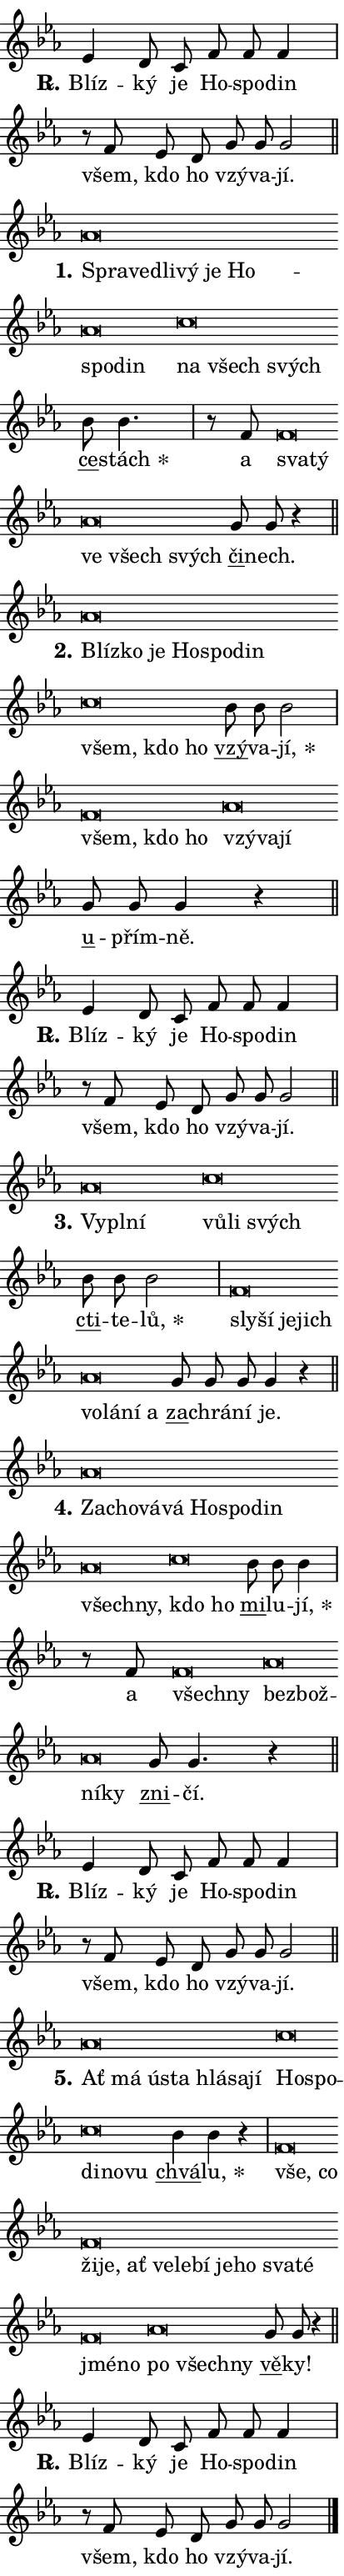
\version "2.24.0"
\header { tagline = "" }
\paper {
  indent = 0\cm
  top-margin = 0\cm
  right-margin = 0.13\cm % to fit lyric hyphens
  bottom-margin = 0\cm
  left-margin = 0\cm
  paper-width = 7\cm
  page-breaking = #ly:one-page-breaking
  system-system-spacing.basic-distance = #11
  score-system-spacing.basic-distance = #11
  ragged-last = ##f
}


%% Author: Thomas Morley
%% https://lists.gnu.org/archive/html/lilypond-user/2020-05/msg00002.html
#(define (line-position grob)
"Returns position of @var[grob} in current system:
   @code{'start}, if at first time-step
   @code{'end}, if at last time-step
   @code{'middle} otherwise
"
  (let* ((col (ly:item-get-column grob))
         (ln (ly:grob-object col 'left-neighbor))
         (rn (ly:grob-object col 'right-neighbor))
         (col-to-check-left (if (ly:grob? ln) ln col))
         (col-to-check-right (if (ly:grob? rn) rn col))
         (break-dir-left
           (and
             (ly:grob-property col-to-check-left 'non-musical #f)
             (ly:item-break-dir col-to-check-left)))
         (break-dir-right
           (and
             (ly:grob-property col-to-check-right 'non-musical #f)
             (ly:item-break-dir col-to-check-right))))
        (cond ((eqv? 1 break-dir-left) 'start)
              ((eqv? -1 break-dir-right) 'end)
              (else 'middle))))

#(define (tranparent-at-line-position vctor)
  (lambda (grob)
  "Relying on @code{line-position} select the relevant enry from @var{vctor}.
Used to determine transparency,"
    (case (line-position grob)
      ((end) (not (vector-ref vctor 0)))
      ((middle) (not (vector-ref vctor 1)))
      ((start) (not (vector-ref vctor 2))))))

noteHeadBreakVisibility =
#(define-music-function (break-visibility)(vector?)
"Makes @code{NoteHead}s transparent relying on @var{break-visibility}"
#{
  \override NoteHead.transparent =
    #(tranparent-at-line-position break-visibility)
#})

#(define delete-ledgers-for-transparent-note-heads
  (lambda (grob)
    "Reads whether a @code{NoteHead} is transparent.
If so this @code{NoteHead} is removed from @code{'note-heads} from
@var{grob}, which is supposed to be @code{LedgerLineSpanner}.
As a result ledgers are not printed for this @code{NoteHead}"
    (let* ((nhds-array (ly:grob-object grob 'note-heads))
           (nhds-list
             (if (ly:grob-array? nhds-array)
                 (ly:grob-array->list nhds-array)
                 '()))
           ;; Relies on the transparent-property being done before
           ;; Staff.LedgerLineSpanner.after-line-breaking is executed.
           ;; This is fragile ...
           (to-keep
             (remove
               (lambda (nhd)
                 (ly:grob-property nhd 'transparent #f))
               nhds-list)))
      ;; TODO find a better method to iterate over grob-arrays, similiar
      ;; to filter/remove etc for lists
      ;; For now rebuilt from scratch
      (set! (ly:grob-object grob 'note-heads)  '())
      (for-each
        (lambda (nhd)
          (ly:pointer-group-interface::add-grob grob 'note-heads nhd))
        to-keep))))

squashNotes = {
  \override NoteHead.X-extent = #'(-0.2 . 0.2)
  \override NoteHead.Y-extent = #'(-0.75 . 0)
  \override NoteHead.stencil =
    #(lambda (grob)
       (let ((pos (ly:grob-property grob 'staff-position)))
         (begin
           (if (< pos -7) (display "ERROR: Lower brevis then expected\n") (display ""))
           (if (<= pos -6) ly:text-interface::print ly:note-head::print))))
}
unSquashNotes = {
  \revert NoteHead.X-extent
  \revert NoteHead.Y-extent
  \revert NoteHead.stencil
}

hideNotes = \noteHeadBreakVisibility #begin-of-line-visible
unHideNotes = \noteHeadBreakVisibility #all-visible

% work-around for resetting accidentals
% https://lilypond.org/doc/v2.23/Documentation/notation/displaying-rhythms#unmetered-music
cadenzaMeasure = {
  \cadenzaOff
  \partial 1024 s1024
  \cadenzaOn
}

#(define-markup-command (accent layout props text) (markup?)
  "Underline accented syllable"
  (interpret-markup layout props
    #{\markup \override #'(offset . 4.3) \underline { #text }#}))

responsum = \markup \concat {
  "R" \hspace #-1.05 \path #0.1 #'((moveto 0 0.07) (lineto 0.9 0.8)) \hspace #0.05 "."
}

spaceSize = #0.6828661417322834 % exact space size for TeX Gyre Schola

\layout {
  \context {
    \Staff
    \remove "Time_signature_engraver"
    \override LedgerLineSpanner.after-line-breaking = #delete-ledgers-for-transparent-note-heads
  }
  \context {
    \Lyrics {
      \override LyricSpace.minimum-distance = \spaceSize
      \override LyricText.font-name = #"TeX Gyre Schola"
      \override LyricText.font-size = 1
      \override StanzaNumber.font-name = #"TeX Gyre Schola Bold"
      \override StanzaNumber.font-size = 1
    }
  }
  \context {
    \Score 
    \override NoteHead.text =
      #(lambda (grob) 
        (let ((pos (ly:grob-property grob 'staff-position)))
          #{\markup {
            \combine
              \halign #-0.55 \raise #(if (= pos -6) 0 0.5) \override #'(thickness . 2) \draw-line #'(3.2 . 0)
              \musicglyph "noteheads.sM1"
          }#}))
  }
}

% magnetic-lyrics.ily
%
%   written by
%     Jean Abou Samra <jean@abou-samra.fr>
%     Werner Lemberg <wl@gnu.org>
%
%   adapted by
%     Jiri Hon <jiri.hon@gmail.com>
%
% Version 2022-Apr-15

% https://www.mail-archive.com/lilypond-user@gnu.org/msg149350.html

#(define (Left_hyphen_pointer_engraver context)
   "Collect syllable-hyphen-syllable occurrences in lyrics and store
them in properties.  This engraver only looks to the left.  For
example, if the lyrics input is @code{foo -- bar}, it does the
following.

@itemize @bullet
@item
Set the @code{text} property of the @code{LyricHyphen} grob between
@q{foo} and @q{bar} to @code{foo}.

@item
Set the @code{left-hyphen} property of the @code{LyricText} grob with
text @q{foo} to the @code{LyricHyphen} grob between @q{foo} and
@q{bar}.
@end itemize

Use this auxiliary engraver in combination with the
@code{lyric-@/text::@/apply-@/magnetic-@/offset!} hook."
   (let ((hyphen #f)
         (text #f))
     (make-engraver
      (acknowledgers
       ((lyric-syllable-interface engraver grob source-engraver)
        (set! text grob)))
      (end-acknowledgers
       ((lyric-hyphen-interface engraver grob source-engraver)
        ;(when (not (grob::has-interface grob 'lyric-space-interface))
          (set! hyphen grob)));)
      ((stop-translation-timestep engraver)
       (when (and text hyphen)
         (ly:grob-set-object! text 'left-hyphen hyphen))
       (set! text #f)
       (set! hyphen #f)))))

#(define (lyric-text::apply-magnetic-offset! grob)
   "If the space between two syllables is less than the value in
property @code{LyricText@/.details@/.squash-threshold}, move the right
syllable to the left so that it gets concatenated with the left
syllable.

Use this function as a hook for
@code{LyricText@/.after-@/line-@/breaking} if the
@code{Left_@/hyphen_@/pointer_@/engraver} is active."
   (let ((hyphen (ly:grob-object grob 'left-hyphen #f)))
     (when hyphen
       (let ((left-text (ly:spanner-bound hyphen LEFT)))
         (when (grob::has-interface left-text 'lyric-syllable-interface)
           (let* ((common (ly:grob-common-refpoint grob left-text X))
                  (this-x-ext (ly:grob-extent grob common X))
                  (left-x-ext
                   (begin
                     ;; Trigger magnetism for left-text.
                     (ly:grob-property left-text 'after-line-breaking)
                     (ly:grob-extent left-text common X)))
                  ;; `delta` is the gap width between two syllables.
                  (delta (- (interval-start this-x-ext)
                            (interval-end left-x-ext)))
                  (details (ly:grob-property grob 'details))
                  (threshold (assoc-get 'squash-threshold details 0.2)))
             (when (< delta threshold)
               (let* (;; We have to manipulate the input text so that
                      ;; ligatures crossing syllable boundaries are not
                      ;; disabled.  For languages based on the Latin
                      ;; script this is essentially a beautification.
                      ;; However, for non-Western scripts it can be a
                      ;; necessity.
                      (lt (ly:grob-property left-text 'text))
                      (rt (ly:grob-property grob 'text))
                      (is-space (grob::has-interface hyphen 'lyric-space-interface))
                      (space (if is-space " " ""))
                      (extra-delta (if is-space spaceSize 0))
                      ;; Append new syllable.
                      (ltrt-space (if (and (string? lt) (string? rt))
                                (string-append lt space rt)
                                (make-concat-markup (list lt space rt))))
                      ;; Right-align `ltrt` to the right side.
                      (ltrt-space-markup (grob-interpret-markup
                               grob
                               (make-translate-markup
                                (cons (interval-length this-x-ext) 0)
                                (make-right-align-markup ltrt-space)))))
                 (begin
                   ;; Don't print `left-text`.
                   (ly:grob-set-property! left-text 'stencil #f)
                   ;; Set text and stencil (which holds all collected
                   ;; syllables so far) and shift it to the left.
                   (ly:grob-set-property! grob 'text ltrt-space)
                   (ly:grob-set-property! grob 'stencil ltrt-space-markup)
                   (ly:grob-translate-axis! grob (- (- delta extra-delta)) X))))))))))


#(define (lyric-hyphen::displace-bounds-first grob)
   ;; Make very sure this callback isn't triggered too early.
   (let ((left (ly:spanner-bound grob LEFT))
         (right (ly:spanner-bound grob RIGHT)))
     (ly:grob-property left 'after-line-breaking)
     (ly:grob-property right 'after-line-breaking)
     (ly:lyric-hyphen::print grob)))

squashThreshold = #0.4

\layout {
  \context {
    \Lyrics
    \consists #Left_hyphen_pointer_engraver
    \override LyricText.after-line-breaking =
      #lyric-text::apply-magnetic-offset!
    \override LyricHyphen.stencil = #lyric-hyphen::displace-bounds-first
    \override LyricText.details.squash-threshold = \squashThreshold
    \override LyricHyphen.minimum-distance = 0
    \override LyricHyphen.minimum-length = \squashThreshold
  }
}

squashText = \override LyricText.details.squash-threshold = 9999
unSquashText = \override LyricText.details.squash-threshold = \squashThreshold

leftText = \override LyricText.self-alignment-X = #LEFT
unLeftText = \revert LyricText.self-alignment-X

starOffset = #(lambda (grob) 
                (let ((x_offset (ly:self-alignment-interface::aligned-on-x-parent grob)))
                  (if (= x_offset 0) 0 (+ x_offset 1.2))))

star = #(define-music-function (syllable)(string?)
"Append star separator at the end of a syllable"
#{
  \once \override LyricText.X-offset = #starOffset
  \lyricmode { \markup {
    #syllable
    \override #'((font-name . "TeX Gyre Schola Bold")) \hspace #0.2 \lower #0.65 \larger "*"
  } }
#})

starAccent = #(define-music-function (syllable)(string?)
"Append star separator at the end of a syllable and make accent"
#{
  \once \override LyricText.X-offset = #starOffset
  \lyricmode { \markup {
    \accent #syllable
    \override #'((font-name . "TeX Gyre Schola Bold")) \hspace #0.2 \lower #0.65 \larger "*"
  } }
#})

breath = #(define-music-function (syllable)(string?)
"Append breathing indicator at the end of a syllable"
#{
  \lyricmode { \markup { #syllable "+" } }
#})

optionalBreath = #(define-music-function (syllable)(string?)
"Append optional breathing indicator at the end of a syllable"
#{
  \lyricmode { \markup { #syllable "(+)" } }
#})


\score {
    <<
        \new Voice = "melody" { \cadenzaOn \key es \major \relative { es'4 d8 c f f f4 \cadenzaMeasure \bar "|" r8 f es d \bar "" g g g2 \cadenzaMeasure \bar "||" \break } }
        \new Lyrics \lyricsto "melody" { \lyricmode { \set stanza = \responsum
Blíz -- ký je Ho -- spo -- din všem, kdo ho vzý -- va -- jí. } }
    >>
    \layout {}
}

\score {
    <<
        \new Voice = "melody" { \cadenzaOn \key es \major \relative { \squashNotes as'\breve*1/16 \hideNotes \breve*1/16 \bar "" \breve*1/16 \bar "" \breve*1/16 \bar "" \breve*1/16 \bar "" \breve*1/16 \bar "" \breve*1/16 \breve*1/16 \bar "" \unHideNotes \unSquashNotes \squashNotes c\breve*1/16 \hideNotes \breve*1/16 \breve*1/16 \bar "" \unHideNotes \unSquashNotes \bar "" bes8 bes4. \cadenzaMeasure \bar "|" r8 f8 \squashNotes f\breve*1/16 \hideNotes \breve*1/16 \bar "" \unHideNotes \unSquashNotes \squashNotes as\breve*1/16 \hideNotes \breve*1/16 \breve*1/16 \bar "" \unHideNotes \unSquashNotes \bar "" g8 g r4 \cadenzaMeasure \bar "||" \break } }
        \new Lyrics \lyricsto "melody" { \lyricmode { \set stanza = "1."
\leftText Spra -- \squashText ve -- dli -- vý je Ho -- spo -- din \unSquashText na \squashText všech svých \unLeftText \unSquashText \markup \accent ce -- \star stách a \leftText sva -- \squashText tý \unSquashText ve \squashText všech svých \unLeftText \unSquashText \markup \accent či -- nech. } }
    >>
    \layout {}
}

\score {
    <<
        \new Voice = "melody" { \cadenzaOn \key es \major \relative { \squashNotes as'\breve*1/16 \hideNotes \breve*1/16 \bar "" \breve*1/16 \bar "" \breve*1/16 \bar "" \breve*1/16 \breve*1/16 \bar "" \unHideNotes \unSquashNotes \squashNotes c\breve*1/16 \hideNotes \breve*1/16 \breve*1/16 \bar "" \unHideNotes \unSquashNotes \bar "" bes8 bes bes2 \cadenzaMeasure \bar "|" \squashNotes f\breve*1/16 \hideNotes \breve*1/16 \breve*1/16 \bar "" \unHideNotes \unSquashNotes \squashNotes as\breve*1/16 \hideNotes \breve*1/16 \breve*1/16 \bar "" \unHideNotes \unSquashNotes \bar "" g8 g g4 r \cadenzaMeasure \bar "||" \break } }
        \new Lyrics \lyricsto "melody" { \lyricmode { \set stanza = "2."
\leftText Blíz -- \squashText ko je Ho -- spo -- din \unSquashText všem, \squashText kdo ho \unLeftText \unSquashText \markup \accent vzý -- va -- \star jí, \leftText všem, \squashText kdo ho \unSquashText vzý -- \squashText va -- jí \unLeftText \unSquashText \markup \accent u -- přím -- ně. } }
    >>
    \layout {}
}

\score {
    <<
        \new Voice = "melody" { \cadenzaOn \key es \major \relative { es'4 d8 c f f f4 \cadenzaMeasure \bar "|" r8 f es d \bar "" g g g2 \cadenzaMeasure \bar "||" \break } }
        \new Lyrics \lyricsto "melody" { \lyricmode { \set stanza = \responsum
Blíz -- ký je Ho -- spo -- din všem, kdo ho vzý -- va -- jí. } }
    >>
    \layout {}
}

\score {
    <<
        \new Voice = "melody" { \cadenzaOn \key es \major \relative { \squashNotes as'\breve*1/16 \hideNotes \breve*1/16 \breve*1/16 \bar "" \unHideNotes \unSquashNotes \squashNotes c\breve*1/16 \hideNotes \breve*1/16 \breve*1/16 \bar "" \unHideNotes \unSquashNotes \bar "" bes8 bes bes2 \cadenzaMeasure \bar "|" \squashNotes f\breve*1/16 \hideNotes \breve*1/16 \bar "" \breve*1/16 \breve*1/16 \bar "" \unHideNotes \unSquashNotes \squashNotes as\breve*1/16 \hideNotes \breve*1/16 \bar "" \breve*1/16 \breve*1/16 \bar "" \unHideNotes \unSquashNotes \bar "" g8 g g g4 r \cadenzaMeasure \bar "||" \break } }
        \new Lyrics \lyricsto "melody" { \lyricmode { \set stanza = "3."
\leftText Vy -- \squashText pl -- ní \unSquashText vů -- \squashText li svých \unLeftText \unSquashText \markup \accent cti -- te -- \star lů, \leftText sly -- \squashText ší je -- jich \unSquashText vo -- \squashText lá -- ní a \unLeftText \unSquashText \markup \accent za -- chrá -- ní je. } }
    >>
    \layout {}
}

\score {
    <<
        \new Voice = "melody" { \cadenzaOn \key es \major \relative { \squashNotes as'\breve*1/16 \hideNotes \breve*1/16 \bar "" \breve*1/16 \bar "" \breve*1/16 \bar "" \breve*1/16 \bar "" \breve*1/16 \bar "" \breve*1/16 \bar "" \breve*1/16 \breve*1/16 \bar "" \unHideNotes \unSquashNotes \squashNotes c\breve*1/16 \hideNotes \breve*1/16 \bar "" \unHideNotes \unSquashNotes \bar "" bes8 bes bes4 \cadenzaMeasure \bar "|" r8 f8 \squashNotes f\breve*1/16 \hideNotes \breve*1/16 \bar "" \unHideNotes \unSquashNotes \squashNotes as\breve*1/16 \hideNotes \breve*1/16 \bar "" \breve*1/16 \breve*1/16 \bar "" \unHideNotes \unSquashNotes \bar "" g8 g4. r4 \cadenzaMeasure \bar "||" \break } }
        \new Lyrics \lyricsto "melody" { \lyricmode { \set stanza = "4."
\leftText Za -- \squashText cho -- vá -- vá Ho -- spo -- din všech -- ny, \unSquashText kdo \squashText ho \unLeftText \unSquashText \markup \accent mi -- lu -- \star jí, a \leftText všech -- \squashText ny \unSquashText bez -- \squashText bož -- ní -- ky \unLeftText \unSquashText \markup \accent zni -- čí. } }
    >>
    \layout {}
}

\score {
    <<
        \new Voice = "melody" { \cadenzaOn \key es \major \relative { es'4 d8 c f f f4 \cadenzaMeasure \bar "|" r8 f es d \bar "" g g g2 \cadenzaMeasure \bar "||" \break } }
        \new Lyrics \lyricsto "melody" { \lyricmode { \set stanza = \responsum
Blíz -- ký je Ho -- spo -- din všem, kdo ho vzý -- va -- jí. } }
    >>
    \layout {}
}

\score {
    <<
        \new Voice = "melody" { \cadenzaOn \key es \major \relative { \squashNotes as'\breve*1/16 \hideNotes \breve*1/16 \bar "" \breve*1/16 \bar "" \breve*1/16 \bar "" \breve*1/16 \bar "" \breve*1/16 \breve*1/16 \bar "" \unHideNotes \unSquashNotes \squashNotes c\breve*1/16 \hideNotes \breve*1/16 \bar "" \breve*1/16 \bar "" \breve*1/16 \breve*1/16 \bar "" \unHideNotes \unSquashNotes \bar "" bes4 bes r \cadenzaMeasure \bar "|" \squashNotes f\breve*1/16 \hideNotes \breve*1/16 \bar "" \breve*1/16 \bar "" \breve*1/16 \bar "" \breve*1/16 \bar "" \breve*1/16 \bar "" \breve*1/16 \bar "" \breve*1/16 \bar "" \breve*1/16 \bar "" \breve*1/16 \bar "" \breve*1/16 \bar "" \breve*1/16 \bar "" \breve*1/16 \breve*1/16 \bar "" \unHideNotes \unSquashNotes \squashNotes as\breve*1/16 \hideNotes \breve*1/16 \breve*1/16 \bar "" \unHideNotes \unSquashNotes \bar "" g8 g r4 \cadenzaMeasure \bar "||" \break } }
        \new Lyrics \lyricsto "melody" { \lyricmode { \set stanza = "5."
\leftText Ať \squashText má ú -- sta hlá -- sa -- jí \unSquashText Ho -- \squashText spo -- di -- no -- vu \unLeftText \unSquashText \markup \accent chvá -- \star lu, \leftText vše, \squashText co ži -- je, ať ve -- le -- bí je -- ho sva -- té jmé -- no \unSquashText po \squashText všech -- ny \unLeftText \unSquashText \markup \accent vě -- ky! } }
    >>
    \layout {}
}

\score {
    <<
        \new Voice = "melody" { \cadenzaOn \key es \major \relative { es'4 d8 c f f f4 \cadenzaMeasure \bar "|" r8 f es d \bar "" g g g2 \cadenzaMeasure \bar "||" \break } \bar "|." }
        \new Lyrics \lyricsto "melody" { \lyricmode { \set stanza = \responsum
Blíz -- ký je Ho -- spo -- din všem, kdo ho vzý -- va -- jí. } }
    >>
    \layout {}
}
